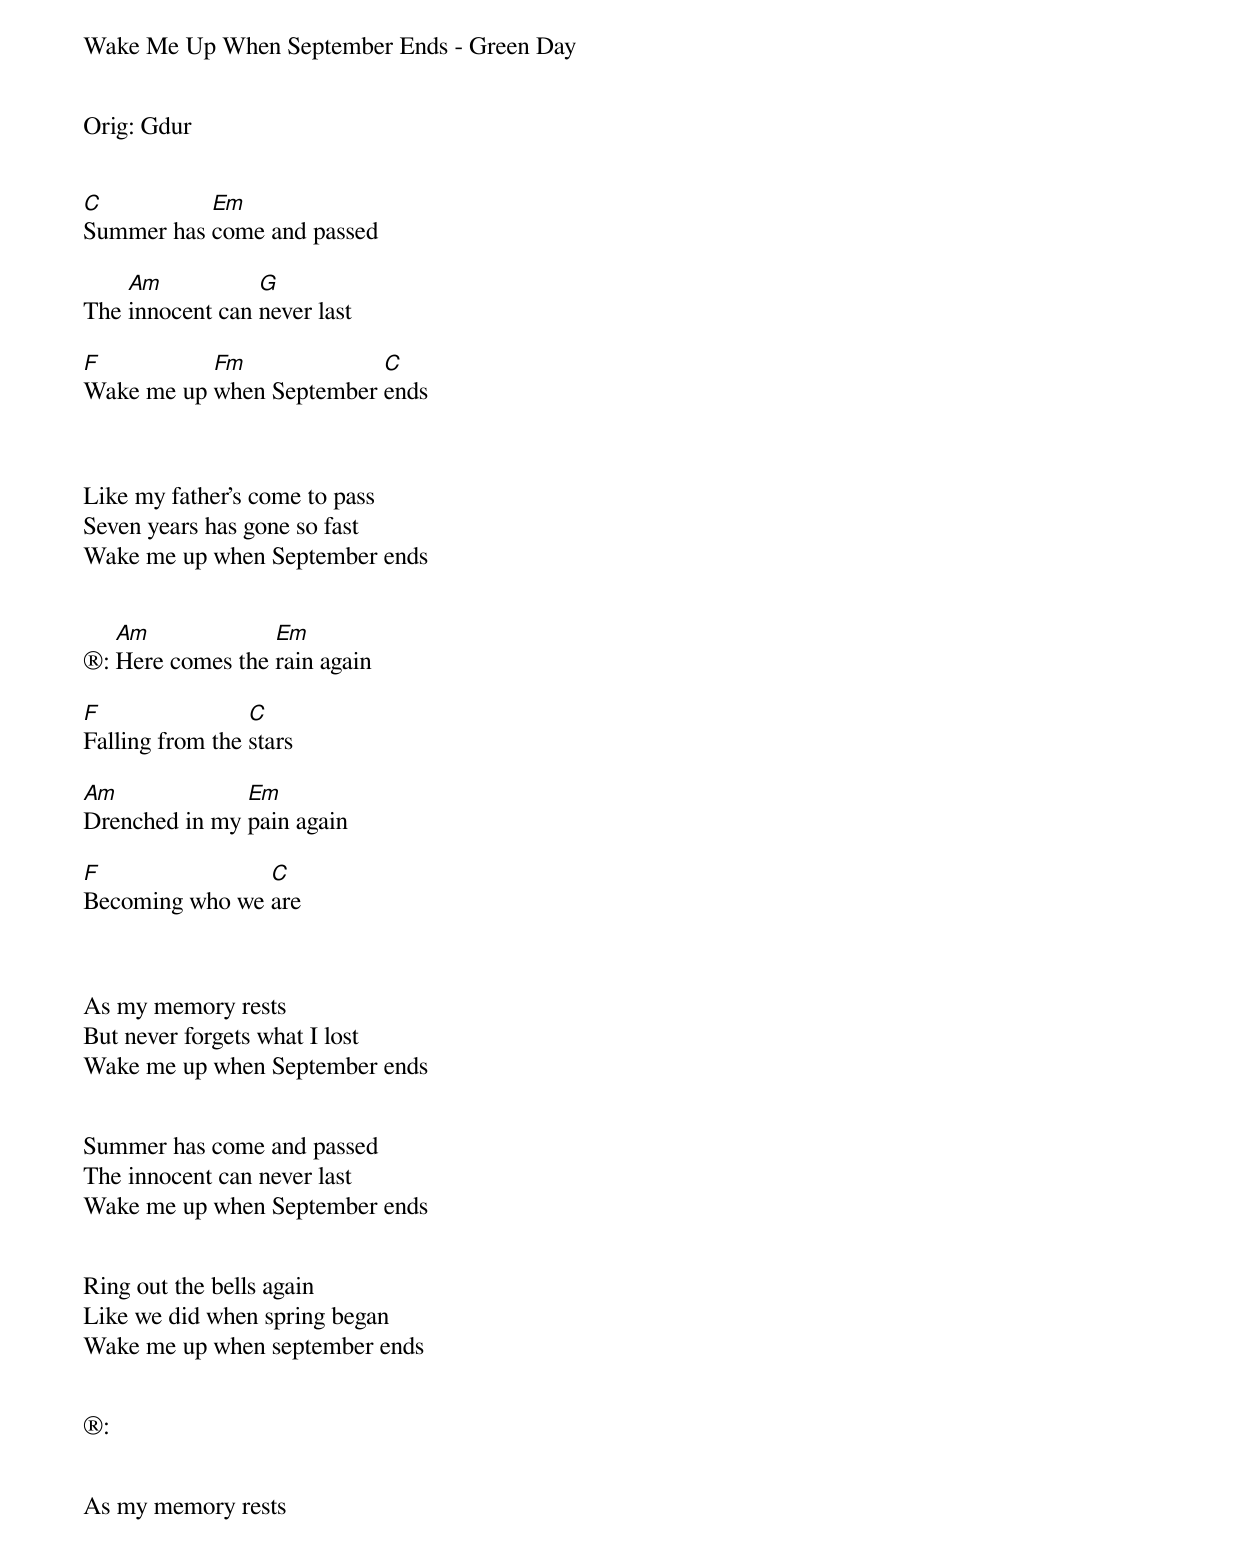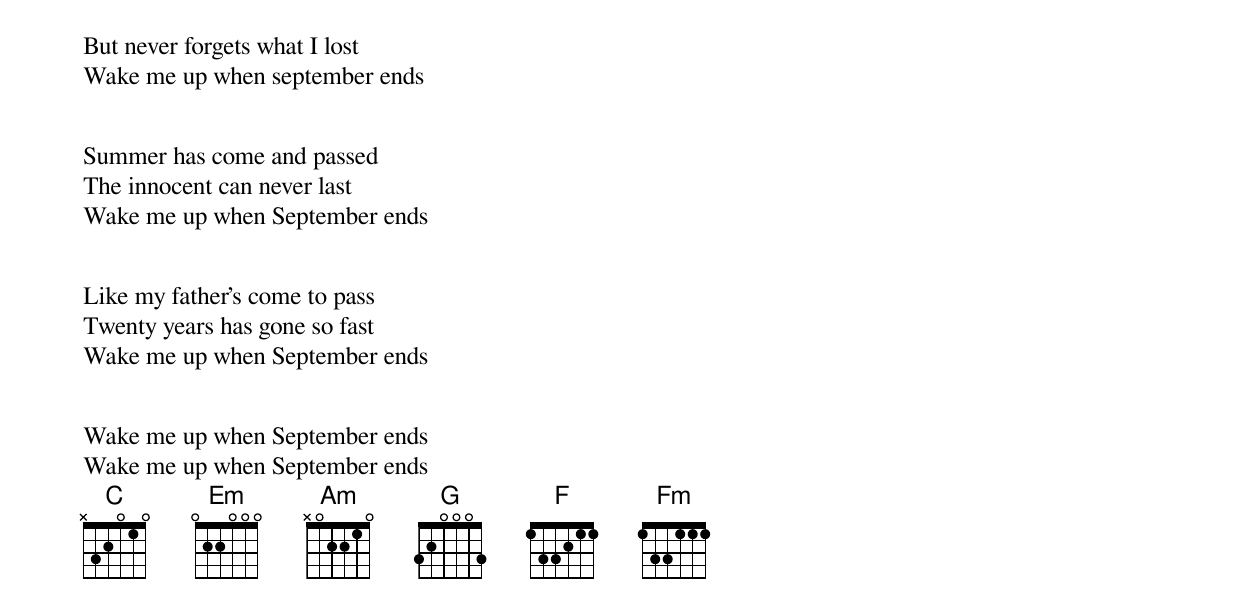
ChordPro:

Wake Me Up When September Ends - Green Day


Orig: Gdur


[C]Summer has [Em]come and passed

The [Am]innocent can [G]never last

[F]Wake me up [Fm]when September [C]ends



Like my father's come to pass
Seven years has gone so fast
Wake me up when September ends


®: [Am]Here comes the [Em]rain again

[F]Falling from the [C]stars

[Am]Drenched in my [Em]pain again

[F]Becoming who we [C]are



As my memory rests
But never forgets what I lost
Wake me up when September ends


Summer has come and passed
The innocent can never last
Wake me up when September ends


Ring out the bells again
Like we did when spring began
Wake me up when september ends


®:


As my memory rests
But never forgets what I lost
Wake me up when september ends


Summer has come and passed
The innocent can never last
Wake me up when September ends


Like my father's come to pass
Twenty years has gone so fast
Wake me up when September ends


Wake me up when September ends
Wake me up when September ends
